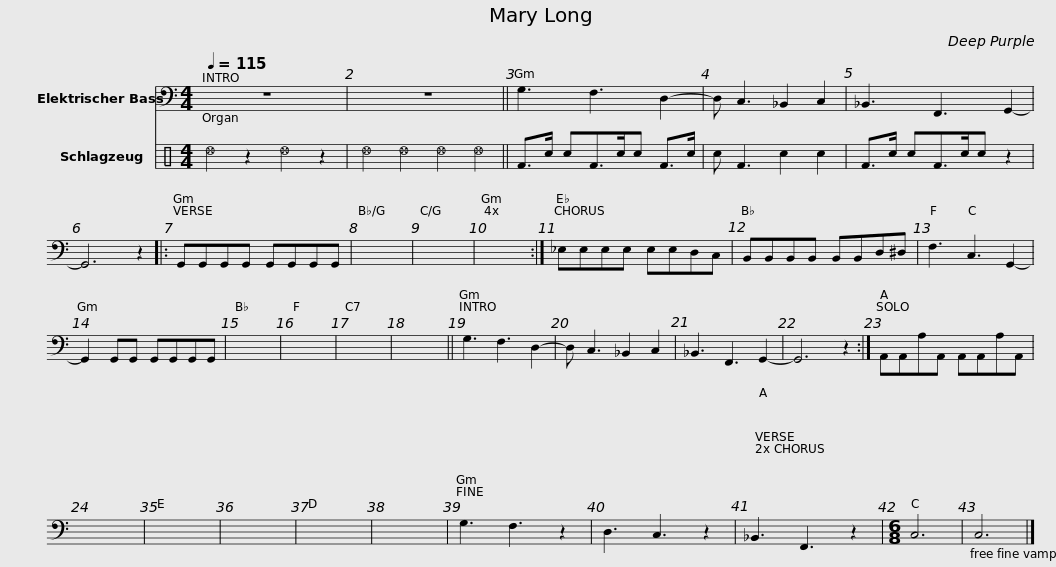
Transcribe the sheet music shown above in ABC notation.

X:1
%%score 1 2
L:1/8
Q:1/4=115
M:4/4
I:linebreak $
K:C
V:1 bass transpose=-12
V:2 perc
K:none
V:1
 z8 | z8 || G,3 F,3 D,2- | D, C,3 _B,,2 C,2 | _B,,3 F,,3 G,,2- | %5
 G,,6 z2 |:$ G,,G,,G,,G,, G,,G,,G,,G,, | x8 | x8 | x8 :|$ %10
 _E,E,E,E, E,E,D,C, | B,,B,,B,,B,, B,,B,,D,^D, | F,3 C,3 G,,2- | G,,2 G,,G,, G,,G,,G,,G,, | x8 | %15
 x8 | x8 | x8 || G,3 F,3 D,2- |$ D, C,3 _B,,2 C,2 | %20
 _B,,3 F,,3 G,,2- | G,,6 z2 :|$ A,,A,,A,A,, A,,A,,A,A,, | x8 | x8 | %25
 x8 | x8 | x8 | x8 | x8 |$ %30
 x8 | x8 | x8 | x8 | x8 | %35
 x8 | x8 | x8 |$ G,3 F,3 z2 | D,3 C,3 z2 | %40
 _B,,3 F,,3 z2 |[M:6/8] C,6 | C,6 |] %43
V:2
 _d2 z2 _d2 z2 | _d2 _d2 _d2 _d2 || F>c cF>cc F>c | c F3 c2 c2 | F>c cF>cc z2 | %5
 x8 |:$ x8 | x8 | x8 | x8 :|$ %10
 x8 | x8 | x8 | x8 | x8 | %15
 x8 | x8 | x8 || x8 |$ x8 | %20
 x8 | x8 :|$ x8 | x8 | x8 | %25
 x8 | x8 | x8 | x8 | x8 |$ %30
 x8 | x8 | x8 | x8 | x8 | %35
 x8 | x8 | x8 |$ x8 | x8 | %40
 x8 |[M:6/8] x6 | x6 |] %43
